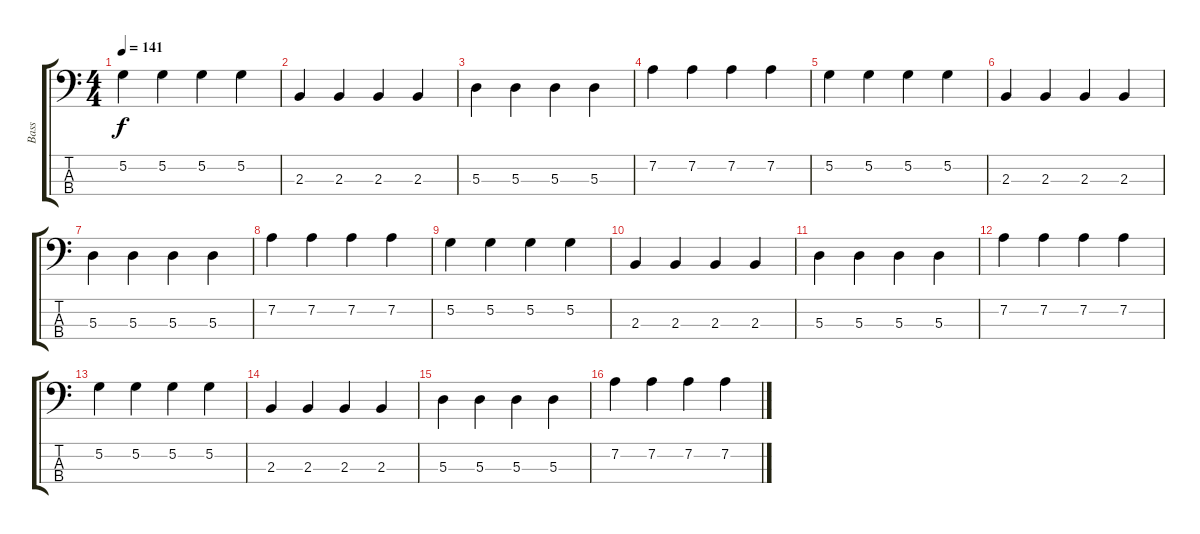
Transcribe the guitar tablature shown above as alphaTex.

\track ("Bass" "Bass") {instrument electricbassfinger}
\staff {score tabs}
\tuning (G2 D2 A1 E1) {hide}
\ts (4 4)
\tempo 141
\clef f4
\ks c
5.2.4{dy f} 5.2.4 5.2.4 5.2.4 |
2.3.4 2.3.4 2.3.4 2.3.4 |
5.3.4 5.3.4 5.3.4 5.3.4 |
7.2.4 7.2.4 7.2.4 7.2.4 |
5.2.4 5.2.4 5.2.4 5.2.4 |
2.3.4 2.3.4 2.3.4 2.3.4 |
5.3.4 5.3.4 5.3.4 5.3.4 |
7.2.4 7.2.4 7.2.4 7.2.4 |
5.2.4 5.2.4 5.2.4 5.2.4 |
2.3.4 2.3.4 2.3.4 2.3.4 |
5.3.4 5.3.4 5.3.4 5.3.4 |
7.2.4 7.2.4 7.2.4 7.2.4 |
5.2.4 5.2.4 5.2.4 5.2.4 |
2.3.4 2.3.4 2.3.4 2.3.4 |
5.3.4 5.3.4 5.3.4 5.3.4 |
7.2.4 7.2.4 7.2.4 7.2.4
